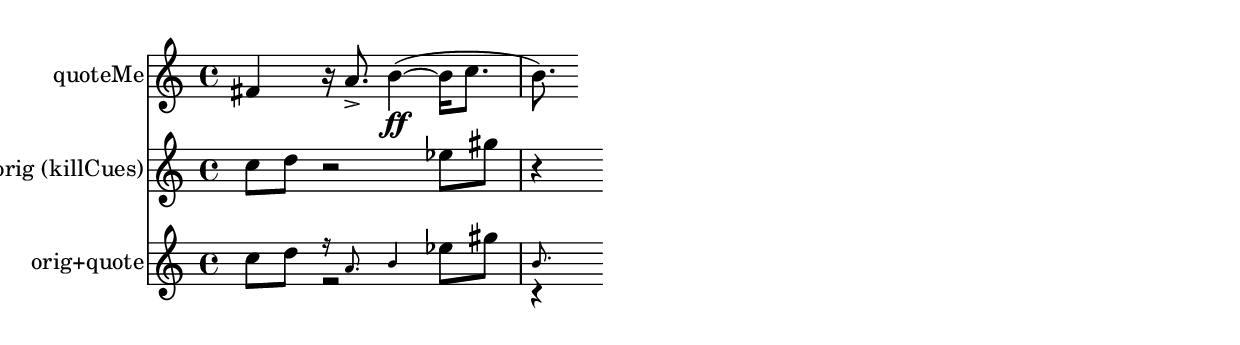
\header {


  texidoc = " The @code{cueDuring} form of quotation will set stem
directions on both quoted and main voice, and deliver the quoted voice
in the @code{cue} @code{Voice}. The music function @code{\killCues}
can remove all cue notes.

Spanners run to the end of a cue section, and are not started on the
last note."

}

\version "2.7.32"
\layout {
  ragged-right = ##t
}

quoteMe = \relative c' { fis4 r16  a8.-> b4(-\ff~  b16 c8.  b) }

\addquote quoteMe \quoteMe 

original = \relative c'' {
  c8 d
  \cueDuring #"quoteMe"  #1 { r2 }
  es8 gis8
  \cueDuring #"quoteMe"  #1 { r4 }
}

cueStaff =  \relative c'' <<
  \set Staff.quotedEventTypes = #'(note-event articulation-event)
  \original
>>

<<
  \new Staff {
    \set Staff.instrument = "quoteMe"
    \quoteMe
  }
  \new Staff {
    \set Staff.instrument = "orig (killCues)"
    \killCues \original
  }
  \new Staff {
    \set Staff.instrument = "orig+quote"	
    \cueStaff
  }
>>
